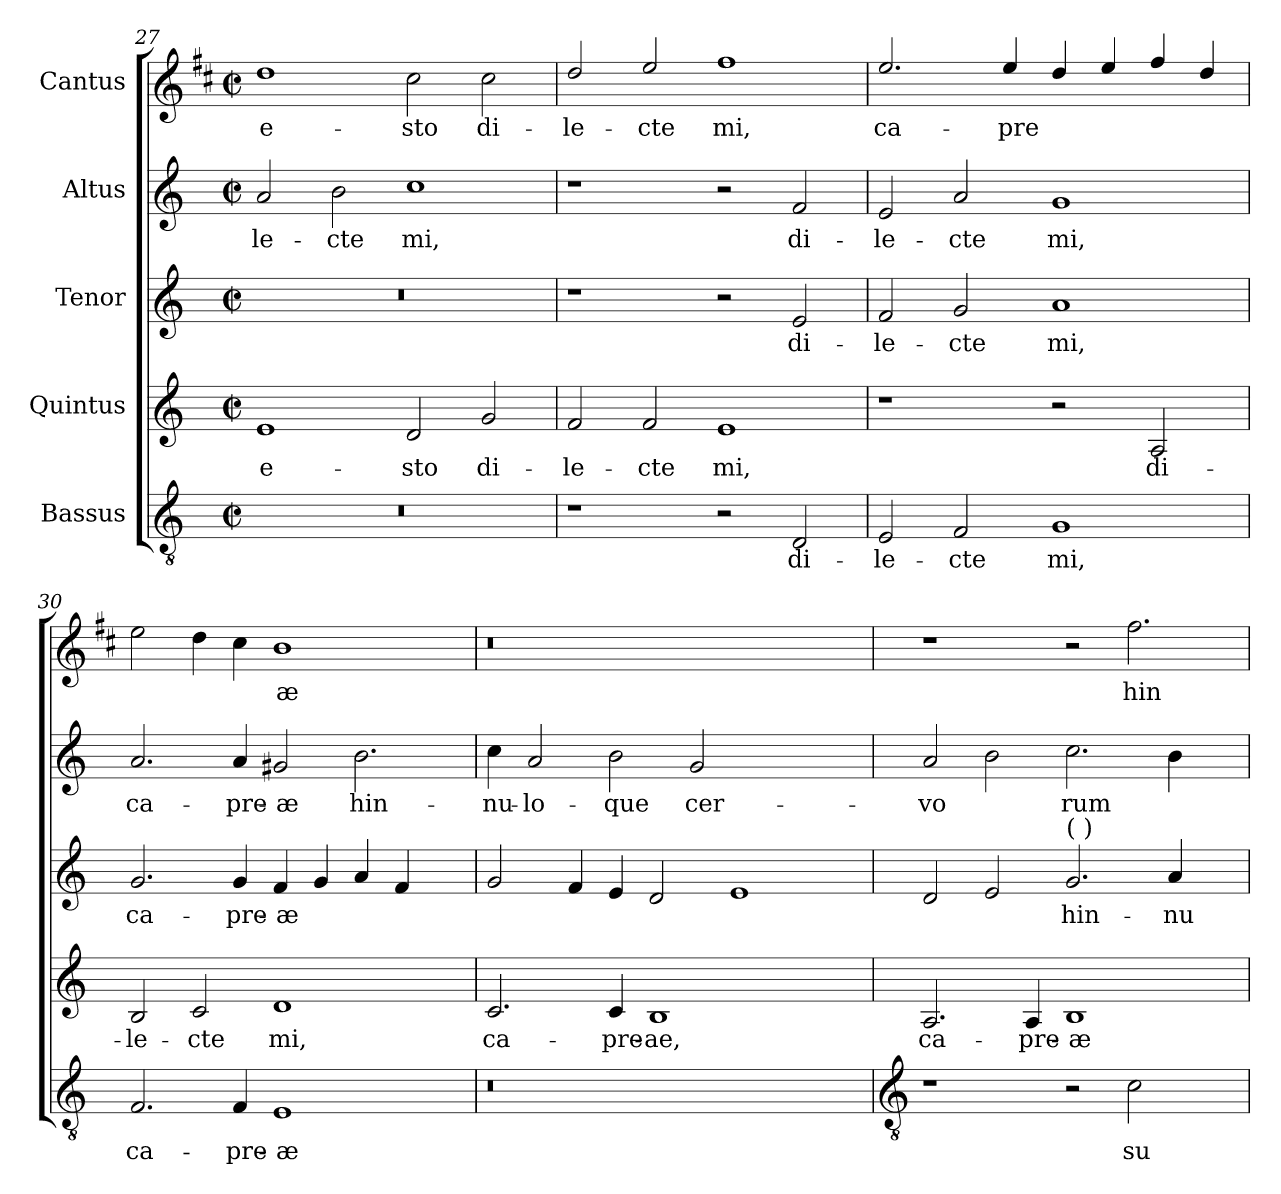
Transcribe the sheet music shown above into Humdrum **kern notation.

**kern	**text	**kern	**text	**kern	**text	**kern	**text	**kern	**text
*part5	*part5	*part4	*part4	*part3	*part3	*part2	*part2	*part1	*part1
*staff5	*staff5	*staff4	*staff4	*staff3	*staff3	*staff2	*staff2	*staff1	*staff1
*I"Bassus	*	*I"Quintus	*	*I"Tenor	*	*I"Altus	*	*I"Cantus	*
*clefGv2	*	*clefG2	*	*clefG2	*	*clefG2	*	*clefG2	*
*	*	*	*	*	*	*	*	*ITrd1c2	*
*k[]	*	*k[]	*	*k[]	*	*k[]	*	*k[]	*
*C:	*	*C:	*	*C:	*	*C:	*	*C:	*
*M4/2	*	*M4/2	*	*M4/2	*	*M4/2	*	*M4/2	*
*met(c|)	*	*met(c|)	*	*met(c|)	*	*met(c|)	*	*met(c|)	*
=27A	=27A	=27A	=27A	=27A	=27A	=27A	=27A	=27A	=27A
!	!	!	!LO:LY:b	!	!	!	!LO:LY:b	!	!LO:LY:b
0r	.	1e	e-	0r	.	2a	-le-	1cc	e-
!	!	!	!	!	!	!	!LO:LY:b	!	!
.	.	.	.	.	.	2b	-cte	.	.
!	!	!	!LO:LY:b	!	!	!	!LO:LY:b	!	!LO:LY:b
.	.	2d	-sto	.	.	1cc	mi,	2b	-sto
!	!	!	!LO:LY:b	!	!	!	!	!	!LO:LY:b
.	.	2g	di-	.	.	.	.	2b	di-
!!LO:LB:g=z
=28	=28	=28	=28	=28	=28	=28	=28	=28	=28
!	!	!	!LO:LY:b	!	!	!	!	!	!LO:LY:b
*	*	*	*	*	*	*	*	*^	*
1r	.	2f	-le-	1r	.	1r	.	2cc	0ryy	-le-
!	!	!	!LO:LY:b	!	!	!	!	!	!	!LO:LY:b
.	.	2f	-cte	.	.	.	.	2dd	.	-cte
!	!	!	!LO:LY:b	!	!	!	!	!	!	!LO:LY:b
2r	.	1e	mi,	2r	.	2r	.	1ee	.	mi,
!	!LO:LY:b	!	!	!	!LO:LY:b	!	!LO:LY:b	!	!	!
2D	di-	.	.	2e	di-	2f	di-	.	.	.
=29	=29	=29	=29	=29	=29	=29	=29	=29	=29	=29
!	!LO:LY:b	!	!	!	!LO:LY:b	!	!LO:LY:b	!	!	!LO:LY:b
2E	-le-	1r	.	2f	-le-	2e	-le-	2.dd	0ryy	ca-
!	!LO:LY:b	!	!	!	!LO:LY:b	!	!LO:LY:b	!	!	!
2F	-cte	.	.	2g	-cte	2a	-cte	.	.	.
!	!	!	!	!	!	!	!	!	!	!LO:LY:b
.	.	.	.	.	.	.	.	4dd	.	-pre
!	!LO:LY:b	!	!	!	!LO:LY:b	!	!LO:LY:b	!	!	!
1G	mi,	2r	.	1a	mi,	1g	mi,	4cc	.	.
.	.	.	.	.	.	.	.	4dd	.	.
!	!	!	!LO:LY:b	!	!	!	!	!	!	!
.	.	2A	di-	.	.	.	.	4ee	.	.
.	.	.	.	.	.	.	.	4cc	.	.
=30	=30	=30	=30	=30	=30	=30	=30	=30	=30	=30
!	!LO:LY:b	!	!LO:LY:b	!	!LO:LY:b	!	!LO:LY:b	!	!	!
2.F	ca-	2B	-le-	2.g	ca-	2.a	ca-	2dd	0ryy	.
!	!	!	!LO:LY:b	!	!	!	!	!	!	!
.	.	2c	-cte	.	.	.	.	4cc	.	.
!	!LO:LY:b	!	!	!	!LO:LY:b	!	!LO:LY:b	!	!	!
4F	-pre-	.	.	4g	-pre-	4a	-pre-	4b	.	.
!	!LO:LY:b	!	!LO:LY:b	!	!LO:LY:b	!	!LO:LY:b	!	!	!LO:LY:b
1E	-æ	1d	mi,	4f	-æ	2g#	-æ	1a	.	æ
.	.	.	.	4g	.	.	.	.	.	.
!	!	!	!	!	!	!	!LO:LY:b	!	!	!
.	.	.	.	4a	.	2.b	hin-	.	.	.
.	.	.	.	4f	.	.	.	.	.	.
4ryy	.	4ryy	.	4ryy	.	.	.	4ryy	4ryy	.
=31	=31	=31	=31	=31	=31	=31	=31	=31	=31	=31
!	!	!	!LO:LY:b	!	!	!	!LO:LY:b	!	!	!
0r	.	2.c	ca-	2g	.	4cc	-nu-	0r	1ryy	.
!	!	!	!	!	!	!	!LO:LY:b	!	!	!
.	.	.	.	.	.	2a	-lo-	.	.	.
.	.	.	.	4f	.	.	.	.	.	.
!	!	!	!LO:LY:b	!	!	!	!LO:LY:b	!	!	!
.	.	4c	-pre-	4e	.	2b	-que	.	.	.
!	!	!	!LO:LY:b	!	!	!	!	!	!	!
.	.	1B	-ae,	2d	.	.	.	.	2ryy	.
!	!	!	!	!	!	!	!LO:LY:b	!	!	!
.	.	.	.	.	.	2g	cer-	.	.	.
.	.	.	.	1e	.	.	.	.	2ryy	.
.	.	.	.	.	.	2.ryy	.	.	.	.
2ryy	.	2ryy	.	.	.	.	.	2ryy	2ryy	.
!!LO:LB:g=z	!!
=32	=32	=32	=32	=32	=32	=32	=32	=32	=32	=32
*clefGv2	*	*	*	*	*	*	*	*	*	*
!	!	!	!LO:LY:b	!	!	!	!LO:LY:b	!	!	!
1r	.	2.A	ca-	2d	.	2a	-vo	1r	1ryy	.
.	.	.	.	2e	.	2b	.	.	.	.
!	!	!	!LO:LY:b	!	!	!	!	!	!	!
.	.	4A	-pre-	.	.	.	.	.	.	.
!	!	!	!	!LO:TX:a:t=(  )	!	!	!	!	!	!
!	!	!	!LO:LY:b	!	!LO:LY:b	!	!LO:LY:b	!	!	!
2r	.	1B	-æ	2.g	hin-	2.cc	rum	2r	2ryy	.
!	!LO:LY:b	!	!	!	!	!	!	!	!	!LO:LY:b
2c	su-	.	.	.	.	.	.	2.ee	2ryy	hin-
!	!	!	!	!	!LO:LY:b	!	!	!	!	!
.	.	.	.	4a	-nu-	4b	.	.	.	.
4ryy	.	4ryy	.	4ryy	.	4ryy	.	.	4ryy	.
*	*	*	*	*	*	*	*	*v	*v	*
=	=	=	=	=	=	=	=	=	=
*-	*-	*-	*-	*-	*-	*-	*-	*-	*-
